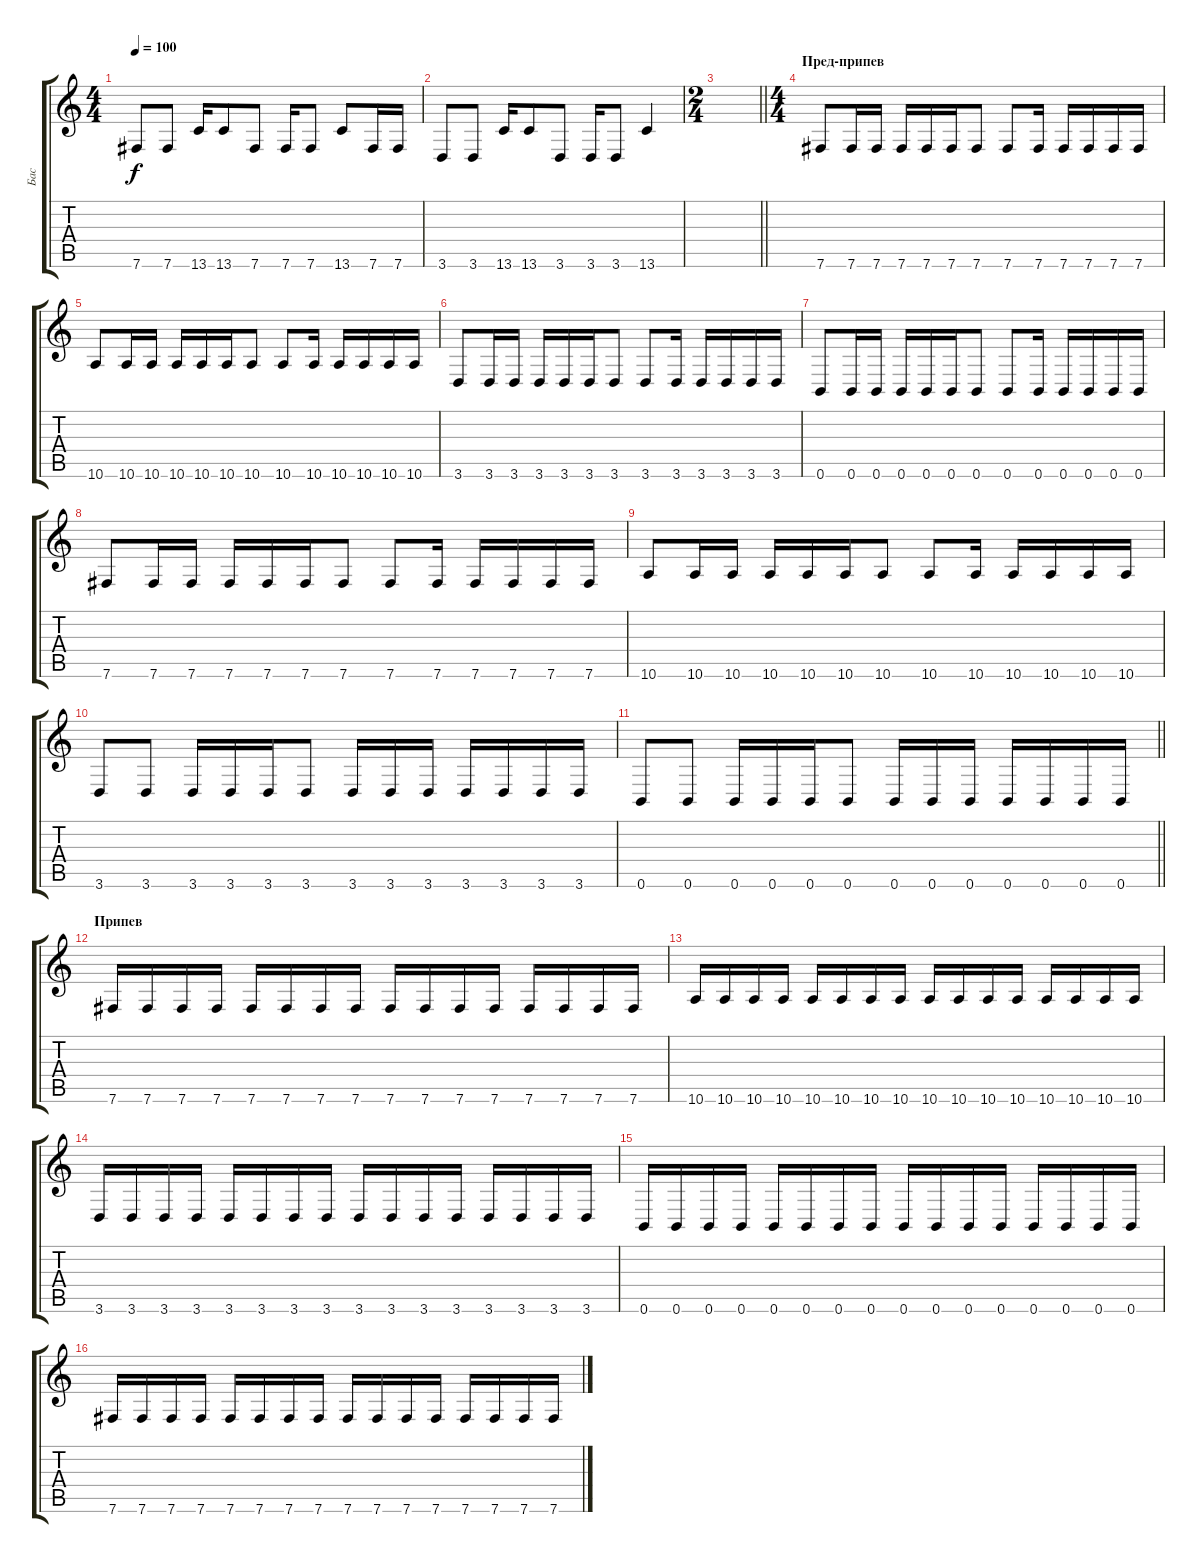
\track ("Бас" "Бас") {instrument electricbassfinger}
\staff {score tabs}
\tuning (Db4 Ab3 E3 B2 Gb2 B1) {hide}
\ts (4 4)
\tempo 100
\clef g2
\ks c
7.6.8{dy f} 7.6.8 13.6.16 13.6.8 7.6.8 7.6.16 7.6.8 13.6.8 7.6.16 7.6.16 |
3.6.8 3.6.8 13.6.16 13.6.8 3.6.8 3.6.16 3.6.8 13.6.4 |
\ts (2 4)
\barLineRight lightlight
|
\ts (4 4)
\section ("" "Пред-припев")
7.6.8 7.6.16 7.6.16 7.6.16 7.6.16 7.6.16 7.6.8 7.6.8 7.6.16 7.6.16 7.6.16 7.6.16 7.6.16 |
10.6.8 10.6.16 10.6.16 10.6.16 10.6.16 10.6.16 10.6.8 10.6.8 10.6.16 10.6.16 10.6.16 10.6.16 10.6.16 |
3.6.8 3.6.16 3.6.16 3.6.16 3.6.16 3.6.16 3.6.8 3.6.8 3.6.16 3.6.16 3.6.16 3.6.16 3.6.16 |
0.6.8 0.6.16 0.6.16 0.6.16 0.6.16 0.6.16 0.6.8 0.6.8 0.6.16 0.6.16 0.6.16 0.6.16 0.6.16 |
7.6.8 7.6.16 7.6.16 7.6.16 7.6.16 7.6.16 7.6.8 7.6.8 7.6.16 7.6.16 7.6.16 7.6.16 7.6.16 |
10.6.8 10.6.16 10.6.16 10.6.16 10.6.16 10.6.16 10.6.8 10.6.8 10.6.16 10.6.16 10.6.16 10.6.16 10.6.16 |
3.6.8 3.6.8 3.6.16 3.6.16 3.6.16 3.6.8 3.6.16 3.6.16 3.6.16 3.6.16 3.6.16 3.6.16 3.6.16 |
\barLineRight lightlight
0.6.8 0.6.8 0.6.16 0.6.16 0.6.16 0.6.8 0.6.16 0.6.16 0.6.16 0.6.16 0.6.16 0.6.16 0.6.16 |
\section ("" "Припев ")
7.6.16 7.6.16 7.6.16 7.6.16 7.6.16 7.6.16 7.6.16 7.6.16 7.6.16 7.6.16 7.6.16 7.6.16 7.6.16 7.6.16 7.6.16 7.6.16 |
10.6.16 10.6.16 10.6.16 10.6.16 10.6.16 10.6.16 10.6.16 10.6.16 10.6.16 10.6.16 10.6.16 10.6.16 10.6.16 10.6.16 10.6.16 10.6.16 |
3.6.16 3.6.16 3.6.16 3.6.16 3.6.16 3.6.16 3.6.16 3.6.16 3.6.16 3.6.16 3.6.16 3.6.16 3.6.16 3.6.16 3.6.16 3.6.16 |
0.6.16 0.6.16 0.6.16 0.6.16 0.6.16 0.6.16 0.6.16 0.6.16 0.6.16 0.6.16 0.6.16 0.6.16 0.6.16 0.6.16 0.6.16 0.6.16 |
7.6.16 7.6.16 7.6.16 7.6.16 7.6.16 7.6.16 7.6.16 7.6.16 7.6.16 7.6.16 7.6.16 7.6.16 7.6.16 7.6.16 7.6.16 7.6.16
